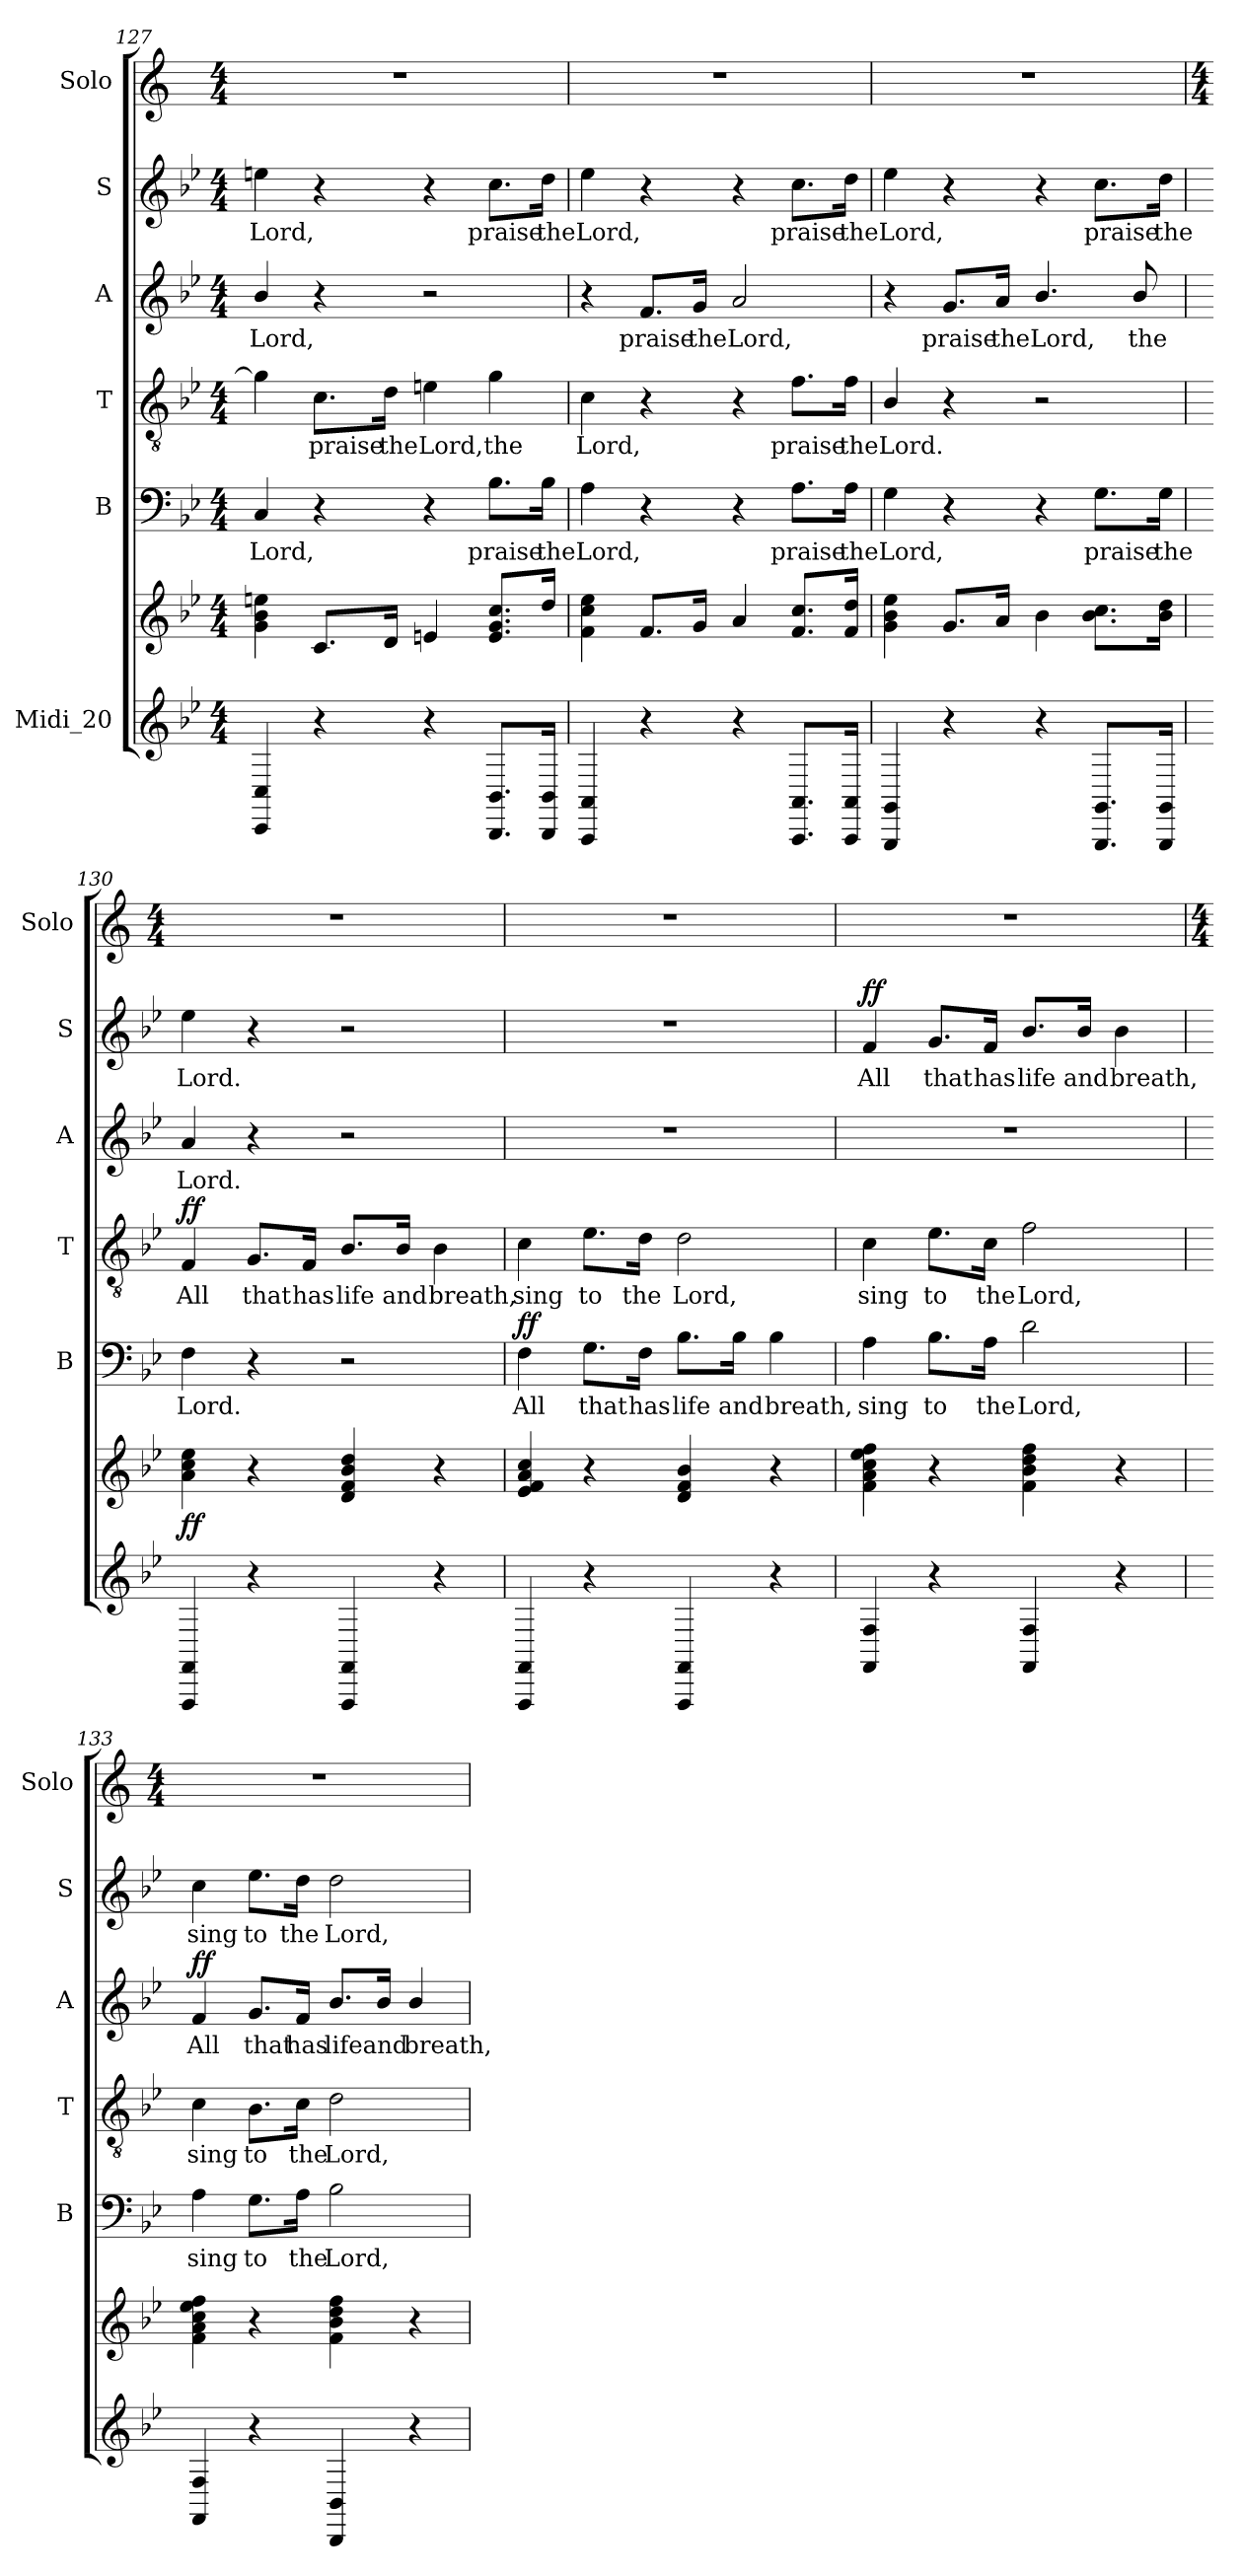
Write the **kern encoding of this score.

**kern	**kern	**dynam	**kern	**text	**dynam	**kern	**text	**dynam	**kern	**text	**dynam	**kern	**text	**dynam	**kern
*part6	*part6	*part6	*part5	*part5	*part5	*part4	*part4	*part4	*part3	*part3	*part3	*part2	*part2	*part2	*part1
*staff7	*staff6	*staff6/7	*staff5	*staff5	*staff5	*staff4	*staff4	*staff4	*staff3	*staff3	*staff3	*staff2	*staff2	*staff2	*staff1
*I"Midi_20	*	*	*I"B	*	*	*I"T	*	*	*I"A	*	*	*I"S	*	*	*I"Solo
*	*	*	*I'B	*	*	*I'T	*	*	*I'A	*	*	*I'S	*	*	*I'Solo
!!LO:LB:g=z
*clefG2	*clefG2	*	*clefF4	*	*	*clefGv2	*	*	*clefG2	*	*	*clefG2	*	*	*clefG2
*k[b-e-]	*k[b-e-]	*	*k[b-e-]	*	*	*k[b-e-]	*	*	*k[b-e-]	*	*	*k[b-e-]	*	*	*k[]
*M4/4	*M4/4	*	*M4/4	*	*	*M4/4	*	*	*M4/4	*	*	*M4/4	*	*	*M4/4
=127	=127	=127	=127	=127	=127	=127	=127	=127	=127	=127	=127	=127	=127	=127	=127
!	!	!	!	!LO:LY:b	!	!	!	!	!	!LO:LY:b	!	!	!LO:LY:b	!	!
4CC/ 4C/	4g\ 4b-\ 4een\	.	4C/	Lord,	.	4g\]	.	.	4b-/	Lord,	.	4een\	Lord,	.	1r
!	!	!	!	!	!	!	!LO:LY:b	!	!	!	!	!	!	!	!
4r	8.c/L	.	4r	.	.	8.c\L	praise	.	4r	.	.	4r	.	.	.
!	!	!	!	!	!	!	!LO:LY:b	!	!	!	!	!	!	!	!
.	16d/Jk	.	.	.	.	16d\Jk	the	.	.	.	.	.	.	.	.
!	!	!	!	!	!	!	!LO:LY:b	!	!	!	!	!	!	!	!
4r	4en/	.	4r	.	.	4en\	Lord,	.	2r	.	.	4r	.	.	.
!	!	!	!	!LO:LY:b	!	!	!LO:LY:b	!	!	!	!	!	!LO:LY:b	!	!
8.BBB-/ 8.BB-/L	8.e/ 8.g/ 8.cc/L	.	8.B-\L	praise	.	4g\	the	.	.	.	.	8.cc\L	praise	.	.
!	!	!	!	!LO:LY:b	!	!	!	!	!	!	!	!	!LO:LY:b	!	!
16BBB-/ 16BB-/Jk	16dd/Jk	.	16B-\Jk	the	.	.	.	.	.	.	.	16dd\Jk	the	.	.
=128	=128	=128	=128	=128	=128	=128	=128	=128	=128	=128	=128	=128	=128	=128	=128
!	!	!	!	!LO:LY:b	!	!	!LO:LY:b	!	!	!	!	!	!LO:LY:b	!	!
4AAA/ 4AA/	4f\ 4cc\ 4ee-i\	.	4A\	Lord,	.	4c\	Lord,	.	4r	.	.	4ee-i\	Lord,	.	1r
!	!	!	!	!	!	!	!	!	!	!LO:LY:b	!	!	!	!	!
4r	8.f/L	.	4r	.	.	4r	.	.	8.f/L	praise	.	4r	.	.	.
!	!	!	!	!	!	!	!	!	!	!LO:LY:b	!	!	!	!	!
.	16g/Jk	.	.	.	.	.	.	.	16g/Jk	the	.	.	.	.	.
!	!	!	!	!	!	!	!	!	!	!LO:LY:b	!	!	!	!	!
4r	4a/	.	4r	.	.	4r	.	.	2a/	Lord,	.	4r	.	.	.
!	!	!	!	!LO:LY:b	!	!	!LO:LY:b	!	!	!	!	!	!LO:LY:b	!	!
8.AAA/ 8.AA/L	8.f/ 8.cc/L	.	8.A\L	praise	.	8.f\L	praise	.	.	.	.	8.cc\L	praise	.	.
!	!	!	!	!LO:LY:b	!	!	!LO:LY:b	!	!	!	!	!	!LO:LY:b	!	!
16AAA/ 16AA/Jk	16f/ 16dd/Jk	.	16A\Jk	the	.	16f\Jk	the	.	.	.	.	16dd\Jk	the	.	.
=129	=129	=129	=129	=129	=129	=129	=129	=129	=129	=129	=129	=129	=129	=129	=129
!	!	!	!	!LO:LY:b	!	!	!LO:LY:b	!	!	!	!	!	!LO:LY:b	!	!
4GGG/ 4GG/	4g\ 4b-\ 4ee-\	.	4G\	Lord,	.	4B-/	Lord.	.	4r	.	.	4ee-\	Lord,	.	1r
!	!	!	!	!	!	!	!	!	!	!LO:LY:b	!	!	!	!	!
4r	8.g/L	.	4r	.	.	4r	.	.	8.g/L	praise	.	4r	.	.	.
!	!	!	!	!	!	!	!	!	!	!LO:LY:b	!	!	!	!	!
.	16a/Jk	.	.	.	.	.	.	.	16a/Jk	the	.	.	.	.	.
!	!	!	!	!	!	!	!	!	!	!LO:LY:b	!	!	!	!	!
4r	4b-\	.	4r	.	.	2r	.	.	4.b-/	Lord,	.	4r	.	.	.
!	!	!	!	!LO:LY:b	!	!	!	!	!	!	!	!	!LO:LY:b	!	!
8.GGG/ 8.GG/L	8.b-\ 8.cc\L	.	8.G\L	praise	.	.	.	.	.	.	.	8.cc\L	praise	.	.
!	!	!	!	!	!	!	!	!	!	!LO:LY:b	!	!	!	!	!
.	.	.	.	.	.	.	.	.	8b-/	the	.	.	.	.	.
!	!	!	!	!LO:LY:b	!	!	!	!	!	!	!	!	!LO:LY:b	!	!
16GGG/ 16GG/Jk	16b-\ 16dd\Jk	.	16G\Jk	the	.	.	.	.	.	.	.	16dd\Jk	the	.	.
!!LO:PB:g=z
=130	=130	=130	=130	=130	=130	=130	=130	=130	=130	=130	=130	=130	=130	=130	=130
*	*	*	*	*	*	*	*	*	*	*	*	*	*	*	*M4/4
!	!	!LO:DY:b	!	!LO:LY:b	!	!	!LO:LY:b	!LO:DY:b	!	!LO:LY:b	!	!	!LO:LY:b	!	!
4FFF/ 4FF/	4a\ 4cc\ 4ee-\	ff	4F\	Lord.	.	4F/	All	ff	4a/	Lord.	.	4ee-\	Lord.	.	1r
!	!	!	!	!	!	!	!LO:LY:b	!	!	!	!	!	!	!	!
4r	4r	.	4r	.	.	8.G/L	that	.	4r	.	.	4r	.	.	.
!	!	!	!	!	!	!	!LO:LY:b	!	!	!	!	!	!	!	!
.	.	.	.	.	.	16F/Jk	has	.	.	.	.	.	.	.	.
!	!	!	!	!	!	!	!LO:LY:b	!	!	!	!	!	!	!	!
4FFF/ 4FF/	4d/ 4f/ 4b-/ 4dd/	.	2r	.	.	8.B-/L	life	.	2r	.	.	2r	.	.	.
!	!	!	!	!	!	!	!LO:LY:b	!	!	!	!	!	!	!	!
.	.	.	.	.	.	16B-/Jk	and	.	.	.	.	.	.	.	.
!	!	!	!	!	!	!	!LO:LY:b	!	!	!	!	!	!	!	!
4r	4r	.	.	.	.	4B-\	breath,	.	.	.	.	.	.	.	.
=131	=131	=131	=131	=131	=131	=131	=131	=131	=131	=131	=131	=131	=131	=131	=131
!	!	!	!	!LO:LY:b	!LO:DY:b	!	!LO:LY:b	!	!	!	!	!	!	!	!
4FFF/ 4FF/	4e-/ 4f/ 4a/ 4cc/	.	4F\	All	ff	4c\	sing	.	1r	.	.	1r	.	.	1r
!	!	!	!	!LO:LY:b	!	!	!LO:LY:b	!	!	!	!	!	!	!	!
4r	4r	.	8.G\L	that	.	8.e-\L	to	.	.	.	.	.	.	.	.
!	!	!	!	!LO:LY:b	!	!	!LO:LY:b	!	!	!	!	!	!	!	!
.	.	.	16F\Jk	has	.	16d\Jk	the	.	.	.	.	.	.	.	.
!	!	!	!	!LO:LY:b	!	!	!LO:LY:b	!	!	!	!	!	!	!	!
4FFF/ 4FF/	4d/ 4f/ 4b-/	.	8.B-\L	life	.	2d\	Lord,	.	.	.	.	.	.	.	.
!	!	!	!	!LO:LY:b	!	!	!	!	!	!	!	!	!	!	!
.	.	.	16B-\Jk	and	.	.	.	.	.	.	.	.	.	.	.
!	!	!	!	!LO:LY:b	!	!	!	!	!	!	!	!	!	!	!
4r	4r	.	4B-\	breath,	.	.	.	.	.	.	.	.	.	.	.
=132	=132	=132	=132	=132	=132	=132	=132	=132	=132	=132	=132	=132	=132	=132	=132
!	!	!	!	!LO:LY:b	!	!	!LO:LY:b	!	!	!	!	!	!LO:LY:b	!LO:DY:b	!
4FF/ 4F/	4f\ 4a\ 4cc\ 4ee-\ 4ff\	.	4A\	sing	.	4c\	sing	.	1r	.	.	4f/	All	ff	1r
!	!	!	!	!LO:LY:b	!	!	!LO:LY:b	!	!	!	!	!	!LO:LY:b	!	!
4r	4r	.	8.B-\L	to	.	8.e-\L	to	.	.	.	.	8.g/L	that	.	.
!	!	!	!	!LO:LY:b	!	!	!LO:LY:b	!	!	!	!	!	!LO:LY:b	!	!
.	.	.	16A\Jk	the	.	16c\Jk	the	.	.	.	.	16f/Jk	has	.	.
!	!	!	!	!LO:LY:b	!	!	!LO:LY:b	!	!	!	!	!	!LO:LY:b	!	!
4FF/ 4F/	4f\ 4b-\ 4dd\ 4ff\	.	2d\	Lord,	.	2f\	Lord,	.	.	.	.	8.b-/L	life	.	.
!	!	!	!	!	!	!	!	!	!	!	!	!	!LO:LY:b	!	!
.	.	.	.	.	.	.	.	.	.	.	.	16b-/Jk	and	.	.
!	!	!	!	!	!	!	!	!	!	!	!	!	!LO:LY:b	!	!
4r	4r	.	.	.	.	.	.	.	.	.	.	4b-\	breath,	.	.
!!LO:LB:g=z
=133	=133	=133	=133	=133	=133	=133	=133	=133	=133	=133	=133	=133	=133	=133	=133
*	*	*	*	*	*	*	*	*	*	*	*	*	*	*	*M4/4
!	!	!	!	!LO:LY:b	!	!	!LO:LY:b	!	!	!LO:LY:b	!LO:DY:b	!	!LO:LY:b	!	!
4FF/ 4F/	4f\ 4a\ 4cc\ 4ee-\ 4ff\	.	4A\	sing	.	4c\	sing	.	4f/	All	ff	4cc\	sing	.	1r
!	!	!	!	!LO:LY:b	!	!	!LO:LY:b	!	!	!LO:LY:b	!	!	!LO:LY:b	!	!
4r	4r	.	8.G\L	to	.	8.B-\L	to	.	8.g/L	that	.	8.ee-\L	to	.	.
!	!	!	!	!LO:LY:b	!	!	!LO:LY:b	!	!	!LO:LY:b	!	!	!LO:LY:b	!	!
.	.	.	16A\Jk	the	.	16c\Jk	the	.	16f/Jk	has	.	16dd\Jk	the	.	.
!	!	!	!	!LO:LY:b	!	!	!LO:LY:b	!	!	!LO:LY:b	!	!	!LO:LY:b	!	!
4BBB-/ 4BB-/	4f\ 4b-\ 4dd\ 4ff\	.	2B-\	Lord,	.	2d\	Lord,	.	8.b-/L	life	.	2dd\	Lord,	.	.
!	!	!	!	!	!	!	!	!	!	!LO:LY:b	!	!	!	!	!
.	.	.	.	.	.	.	.	.	16b-/Jk	and	.	.	.	.	.
!	!	!	!	!	!	!	!	!	!	!LO:LY:b	!	!	!	!	!
4r	4r	.	.	.	.	.	.	.	4b-/	breath,	.	.	.	.	.
=	=	=	=	=	=	=	=	=	=	=	=	=	=	=	=
*-	*-	*-	*-	*-	*-	*-	*-	*-	*-	*-	*-	*-	*-	*-	*-
